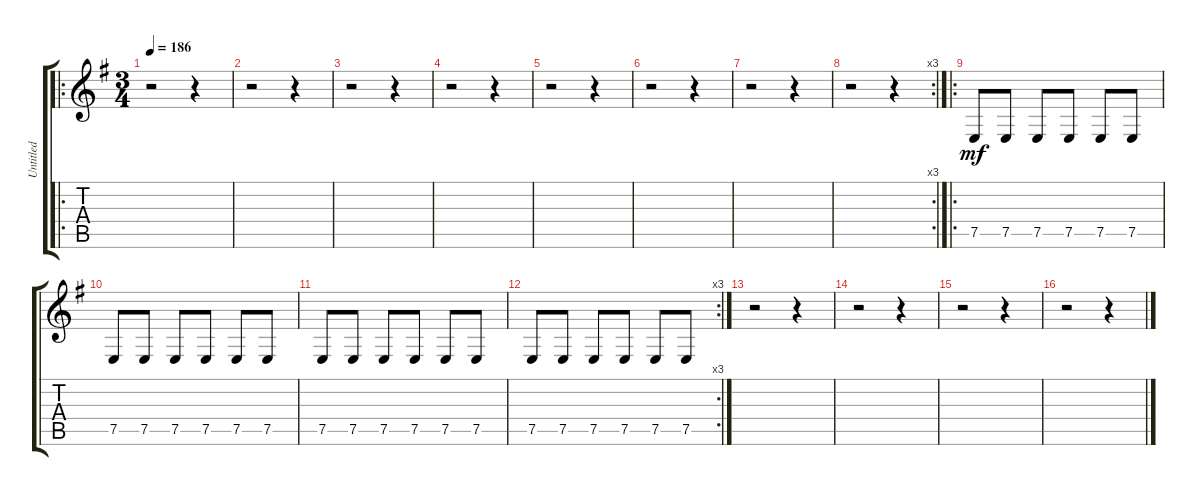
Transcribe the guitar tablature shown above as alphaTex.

\track ("Untitled" "Untitled") {instrument rockorgan}
\staff {score tabs}
\tuning (E4 B3 G3 D3 A2 E2) {hide}
\ro
\ts (3 4)
\tempo 186
\clef g2
\ks g
r.2{dy mf} r.4 |
r.2 r.4 |
r.2 r.4 |
r.2 r.4 |
r.2 r.4 |
r.2 r.4 |
r.2 r.4 |
\rc 3
r.2 r.4 |
\ro
7.5.8 7.5.8 7.5.8 7.5.8 7.5.8 7.5.8 |
7.5.8 7.5.8 7.5.8 7.5.8 7.5.8 7.5.8 |
7.5.8 7.5.8 7.5.8 7.5.8 7.5.8 7.5.8 |
\rc 3
7.5.8 7.5.8 7.5.8 7.5.8 7.5.8 7.5.8 |
r.2 r.4 |
r.2 r.4 |
r.2 r.4 |
r.2 r.4
